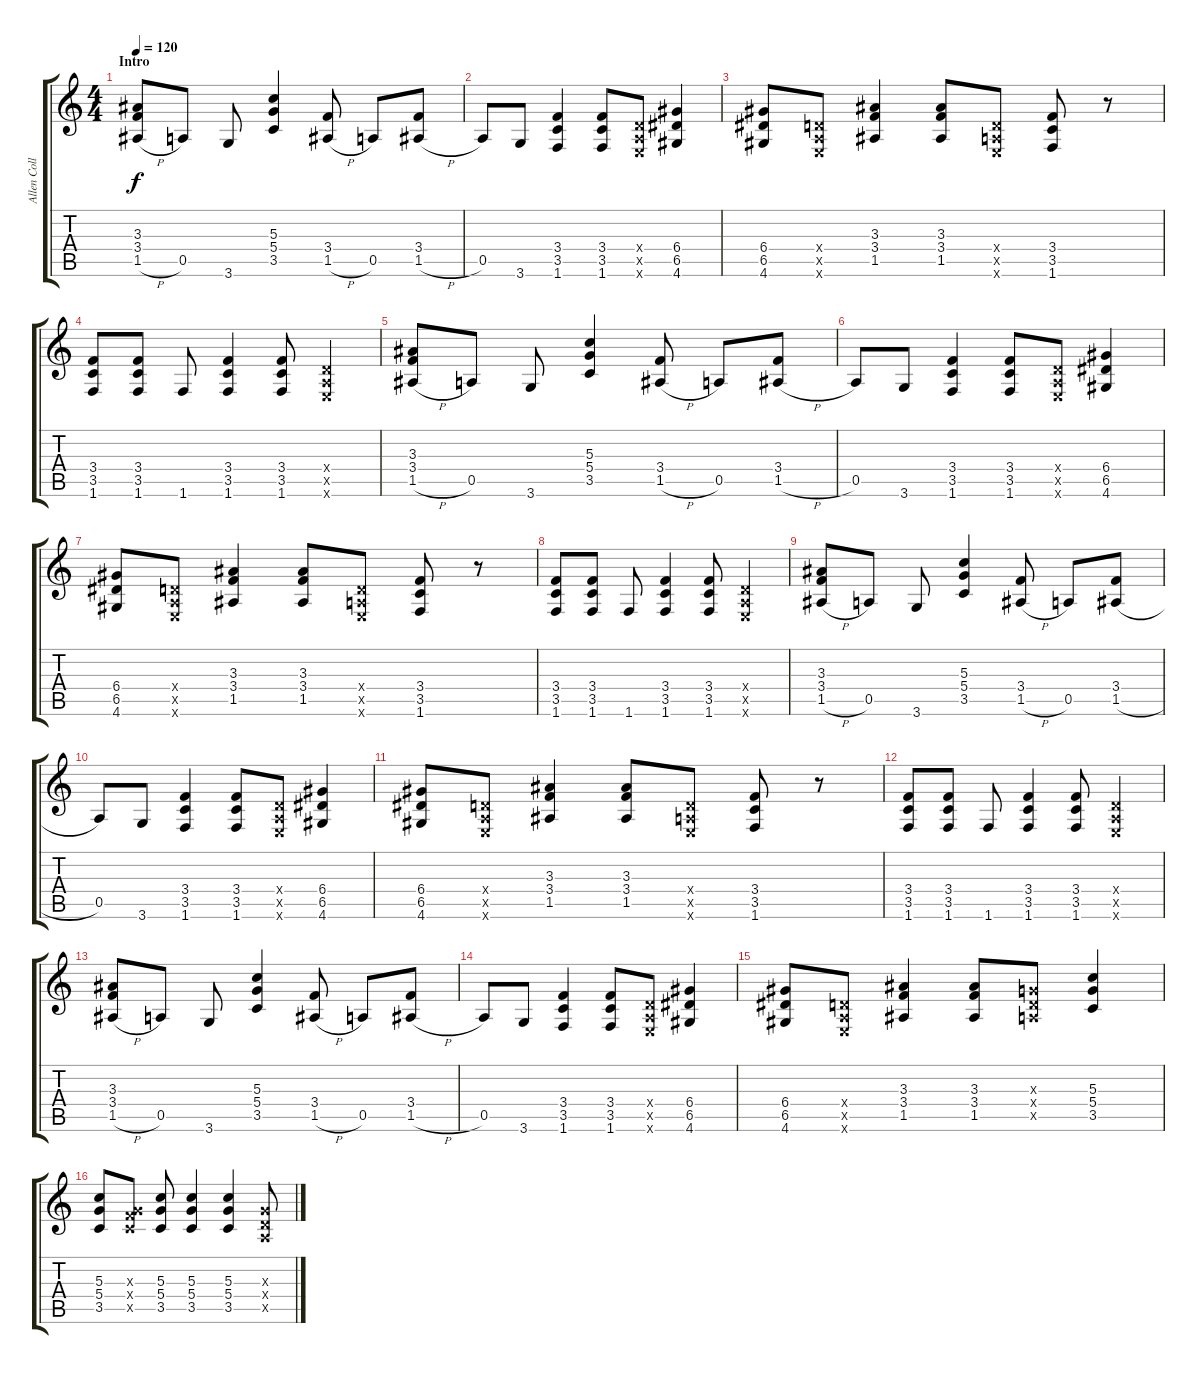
\track ("Allen Collins" "Allen Coll") {instrument acousticguitarsteel}
\staff {score tabs}
\tuning (E4 B3 G3 D3 A2 E2) {hide}
\ts (4 4)
\section ("" "Intro")
\tempo 120
\clef g2
\ks c
(3.3 3.4 1.5{h}).8{dy f instrument acousticguitarsteel} 0.5.8 3.6.8 (5.3 5.4 3.5).4 (3.4 1.5{h}).8 0.5.8 (3.4 1.5{h}).8 |
0.5.8 3.6.8 (3.4 3.5 1.6).4 (3.4 3.5 1.6).8 (0.4{x} 0.5{x} 0.6{x}).8 (6.4 6.5 4.6).4 |
(6.4 6.5 4.6).8 (0.4{x} 0.5{x} 0.6{x}).8 (3.3 3.4 1.5).4 (3.3 3.4 1.5).8 (0.4{x} 0.5{x} 0.6{x}).8 (3.4 3.5 1.6).8 r.8 |
(3.4 3.5 1.6).8 (3.4 3.5 1.6).8 1.6.8 (3.4 3.5 1.6).4 (3.4 3.5 1.6).8 (0.4{x} 0.5{x} 0.6{x}).4 |
(3.3 3.4 1.5{h}).8 0.5.8 3.6.8 (5.3 5.4 3.5).4 (3.4 1.5{h}).8 0.5.8 (3.4 1.5{h}).8 |
0.5.8 3.6.8 (3.4 3.5 1.6).4 (3.4 3.5 1.6).8 (0.4{x} 0.5{x} 0.6{x}).8 (6.4 6.5 4.6).4 |
(6.4 6.5 4.6).8 (0.4{x} 0.5{x} 0.6{x}).8 (3.3 3.4 1.5).4 (3.3 3.4 1.5).8 (0.4{x} 0.5{x} 0.6{x}).8 (3.4 3.5 1.6).8 r.8 |
(3.4 3.5 1.6).8 (3.4 3.5 1.6).8 1.6.8 (3.4 3.5 1.6).4 (3.4 3.5 1.6).8 (0.4{x} 0.5{x} 0.6{x}).4 |
(3.3 3.4 1.5{h}).8 0.5.8 3.6.8 (5.3 5.4 3.5).4 (3.4 1.5{h}).8 0.5.8 (3.4 1.5{h}).8 |
0.5.8 3.6.8 (3.4 3.5 1.6).4 (3.4 3.5 1.6).8 (0.4{x} 0.5{x} 0.6{x}).8 (6.4 6.5 4.6).4 |
(6.4 6.5 4.6).8 (0.4{x} 0.5{x} 0.6{x}).8 (3.3 3.4 1.5).4 (3.3 3.4 1.5).8 (0.4{x} 0.5{x} 0.6{x}).8 (3.4 3.5 1.6).8 r.8 |
(3.4 3.5 1.6).8 (3.4 3.5 1.6).8 1.6.8 (3.4 3.5 1.6).4 (3.4 3.5 1.6).8 (0.4{x} 0.5{x} 0.6{x}).4 |
(3.3 3.4 1.5{h}).8 0.5.8 3.6.8 (5.3 5.4 3.5).4 (3.4 1.5{h}).8 0.5.8 (3.4 1.5{h}).8 |
0.5.8 3.6.8 (3.4 3.5 1.6).4 (3.4 3.5 1.6).8 (0.4{x} 0.5{x} 0.6{x}).8 (6.4 6.5 4.6).4 |
(6.4 6.5 4.6).8 (0.4{x} 0.5{x} 0.6{x}).8 (3.3 3.4 1.5).4 (3.3 3.4 1.5).8 (0.3{x} 0.4{x} 0.5{x}).8 (5.3 5.4 3.5).4 |
(5.3 5.4 3.5).8 (0.3{x} 3.4{x} 3.5{x}).8 (5.3 5.4 3.5).8 (5.3 5.4 3.5).4 (5.3 5.4 3.5).4 (0.3{x} 0.4{x} 0.5{x}).8
